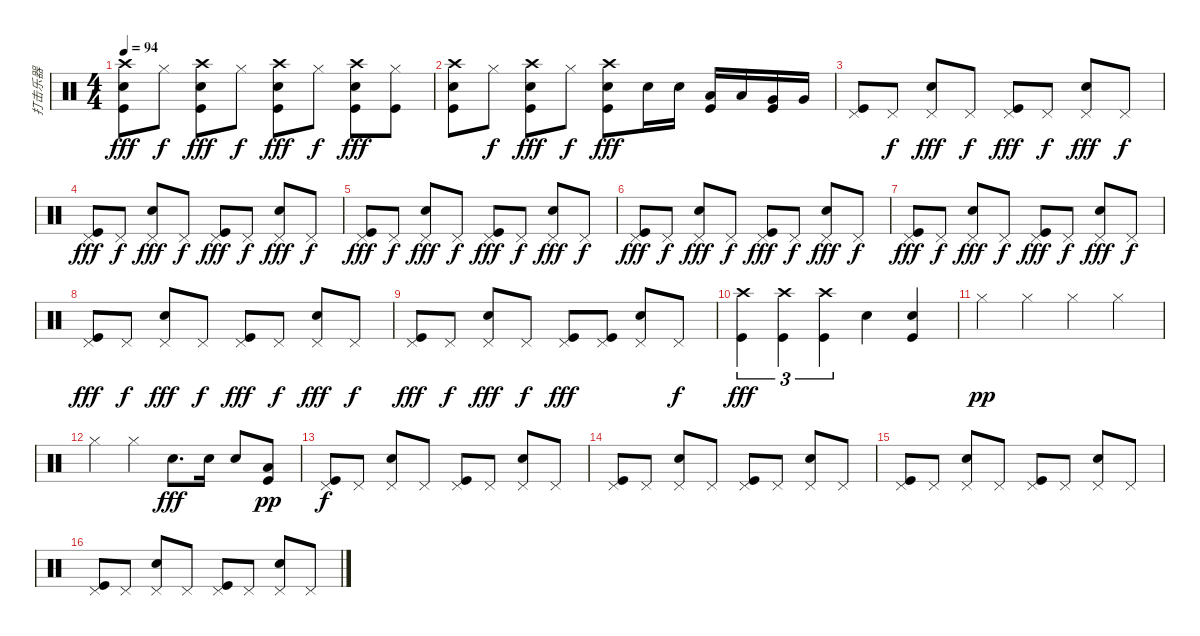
\track ("打击乐器" "打击乐器") {instrument percussion}
\staff {score}
\articulation defaults
\ts (4 4)
\tempo 94
\clef neutral
\ks c
("Crash high (hit)" "Electric Snare (hit)" "Kick (hit)").8{dy fff} "Hi-Hat (closed)".8{dy f} ("Crash high (hit)" "Electric Snare (hit)" "Kick (hit)").8{dy fff} "Hi-Hat (closed)".8{dy f} ("Crash high (hit)" "Electric Snare (hit)" "Kick (hit)").8{dy fff} "Hi-Hat (closed)".8{dy f} ("Crash high (hit)" "Electric Snare (hit)" "Kick (hit)").8{dy fff} ("Hi-Hat (closed)" "Kick (hit)").8 |
("Crash high (hit)" "Electric Snare (hit)" "Kick (hit)").8 "Hi-Hat (closed)".8{dy f} ("Crash high (hit)" "Electric Snare (hit)" "Kick (hit)").8{dy fff} "Hi-Hat (closed)".8{dy f} ("Crash high (hit)" "Electric Snare (hit)" "Kick (hit)").8{dy fff} "Electric Snare (hit)".16 "Electric Snare (hit)".16 ("Low Floor Tom (hit)" "Kick (hit)").16 "Low Floor Tom (hit)".16 ("Very Low Tom (hit)" "Kick (hit)").16 "Very Low Tom (hit)".16 |
("Pedal Hi-Hat (hit)" "Kick (hit)").8 "Pedal Hi-Hat (hit)".8{dy f} ("Pedal Hi-Hat (hit)" "Electric Snare (hit)").8{dy fff} "Pedal Hi-Hat (hit)".8{dy f} ("Pedal Hi-Hat (hit)" "Kick (hit)").8{dy fff} "Pedal Hi-Hat (hit)".8{dy f} ("Pedal Hi-Hat (hit)" "Electric Snare (hit)").8{dy fff} "Pedal Hi-Hat (hit)".8{dy f} |
("Pedal Hi-Hat (hit)" "Kick (hit)").8{dy fff} "Pedal Hi-Hat (hit)".8{dy f} ("Pedal Hi-Hat (hit)" "Electric Snare (hit)").8{dy fff} "Pedal Hi-Hat (hit)".8{dy f} ("Pedal Hi-Hat (hit)" "Kick (hit)").8{dy fff} "Pedal Hi-Hat (hit)".8{dy f} ("Pedal Hi-Hat (hit)" "Electric Snare (hit)").8{dy fff} "Pedal Hi-Hat (hit)".8{dy f} |
("Pedal Hi-Hat (hit)" "Kick (hit)").8{dy fff} "Pedal Hi-Hat (hit)".8{dy f} ("Pedal Hi-Hat (hit)" "Electric Snare (hit)").8{dy fff} "Pedal Hi-Hat (hit)".8{dy f} ("Pedal Hi-Hat (hit)" "Kick (hit)").8{dy fff} "Pedal Hi-Hat (hit)".8{dy f} ("Pedal Hi-Hat (hit)" "Electric Snare (hit)").8{dy fff} "Pedal Hi-Hat (hit)".8{dy f} |
("Pedal Hi-Hat (hit)" "Kick (hit)").8{dy fff} "Pedal Hi-Hat (hit)".8{dy f} ("Pedal Hi-Hat (hit)" "Electric Snare (hit)").8{dy fff} "Pedal Hi-Hat (hit)".8{dy f} ("Pedal Hi-Hat (hit)" "Kick (hit)").8{dy fff} "Pedal Hi-Hat (hit)".8{dy f} ("Pedal Hi-Hat (hit)" "Electric Snare (hit)").8{dy fff} "Pedal Hi-Hat (hit)".8{dy f} |
("Pedal Hi-Hat (hit)" "Kick (hit)").8{dy fff} "Pedal Hi-Hat (hit)".8{dy f} ("Pedal Hi-Hat (hit)" "Electric Snare (hit)").8{dy fff} "Pedal Hi-Hat (hit)".8{dy f} ("Pedal Hi-Hat (hit)" "Kick (hit)").8{dy fff} "Pedal Hi-Hat (hit)".8{dy f} ("Pedal Hi-Hat (hit)" "Electric Snare (hit)").8{dy fff} "Pedal Hi-Hat (hit)".8{dy f} |
("Pedal Hi-Hat (hit)" "Kick (hit)").8{dy fff} "Pedal Hi-Hat (hit)".8{dy f} ("Pedal Hi-Hat (hit)" "Electric Snare (hit)").8{dy fff} "Pedal Hi-Hat (hit)".8{dy f} ("Pedal Hi-Hat (hit)" "Kick (hit)").8{dy fff} "Pedal Hi-Hat (hit)".8{dy f} ("Pedal Hi-Hat (hit)" "Electric Snare (hit)").8{dy fff} "Pedal Hi-Hat (hit)".8{dy f} |
("Pedal Hi-Hat (hit)" "Kick (hit)").8{dy fff} "Pedal Hi-Hat (hit)".8{dy f} ("Pedal Hi-Hat (hit)" "Electric Snare (hit)").8{dy fff} "Pedal Hi-Hat (hit)".8{dy f} ("Pedal Hi-Hat (hit)" "Kick (hit)").8{dy fff} ("Pedal Hi-Hat (hit)" "Kick (hit)").8 ("Pedal Hi-Hat (hit)" "Electric Snare (hit)").8 "Pedal Hi-Hat (hit)".8{dy f} |
("Crash high (hit)" "Kick (hit)").4{tu (3 2) dy fff} ("Crash high (hit)" "Kick (hit)").4{tu (3 2)} ("Crash high (hit)" "Kick (hit)").4{tu (3 2)} "Electric Snare (hit)".4 ("Electric Snare (hit)" "Kick (hit)").4 |
"Hi-Hat (closed)".4{dy pp} "Hi-Hat (closed)".4 "Hi-Hat (closed)".4 "Hi-Hat (closed)".4 |
"Hi-Hat (closed)".4 "Hi-Hat (closed)".4 "Electric Snare (hit)".8{d dy fff} "Electric Snare (hit)".16 "Electric Snare (hit)".8 ("Low Floor Tom (hit)" "Kick (hit)").8{dy pp} |
("Pedal Hi-Hat (hit)" "Kick (hit)").8{dy f} "Pedal Hi-Hat (hit)".8 ("Pedal Hi-Hat (hit)" "Electric Snare (hit)").8 "Pedal Hi-Hat (hit)".8 ("Pedal Hi-Hat (hit)" "Kick (hit)").8 "Pedal Hi-Hat (hit)".8 ("Pedal Hi-Hat (hit)" "Electric Snare (hit)").8 "Pedal Hi-Hat (hit)".8 |
("Pedal Hi-Hat (hit)" "Kick (hit)").8 "Pedal Hi-Hat (hit)".8 ("Pedal Hi-Hat (hit)" "Electric Snare (hit)").8 "Pedal Hi-Hat (hit)".8 ("Pedal Hi-Hat (hit)" "Kick (hit)").8 "Pedal Hi-Hat (hit)".8 ("Pedal Hi-Hat (hit)" "Electric Snare (hit)").8 "Pedal Hi-Hat (hit)".8 |
("Pedal Hi-Hat (hit)" "Kick (hit)").8 "Pedal Hi-Hat (hit)".8 ("Pedal Hi-Hat (hit)" "Electric Snare (hit)").8 "Pedal Hi-Hat (hit)".8 ("Pedal Hi-Hat (hit)" "Kick (hit)").8 "Pedal Hi-Hat (hit)".8 ("Pedal Hi-Hat (hit)" "Electric Snare (hit)").8 "Pedal Hi-Hat (hit)".8 |
("Pedal Hi-Hat (hit)" "Kick (hit)").8 "Pedal Hi-Hat (hit)".8 ("Pedal Hi-Hat (hit)" "Electric Snare (hit)").8 "Pedal Hi-Hat (hit)".8 ("Pedal Hi-Hat (hit)" "Kick (hit)").8 "Pedal Hi-Hat (hit)".8 ("Pedal Hi-Hat (hit)" "Electric Snare (hit)").8 "Pedal Hi-Hat (hit)".8
